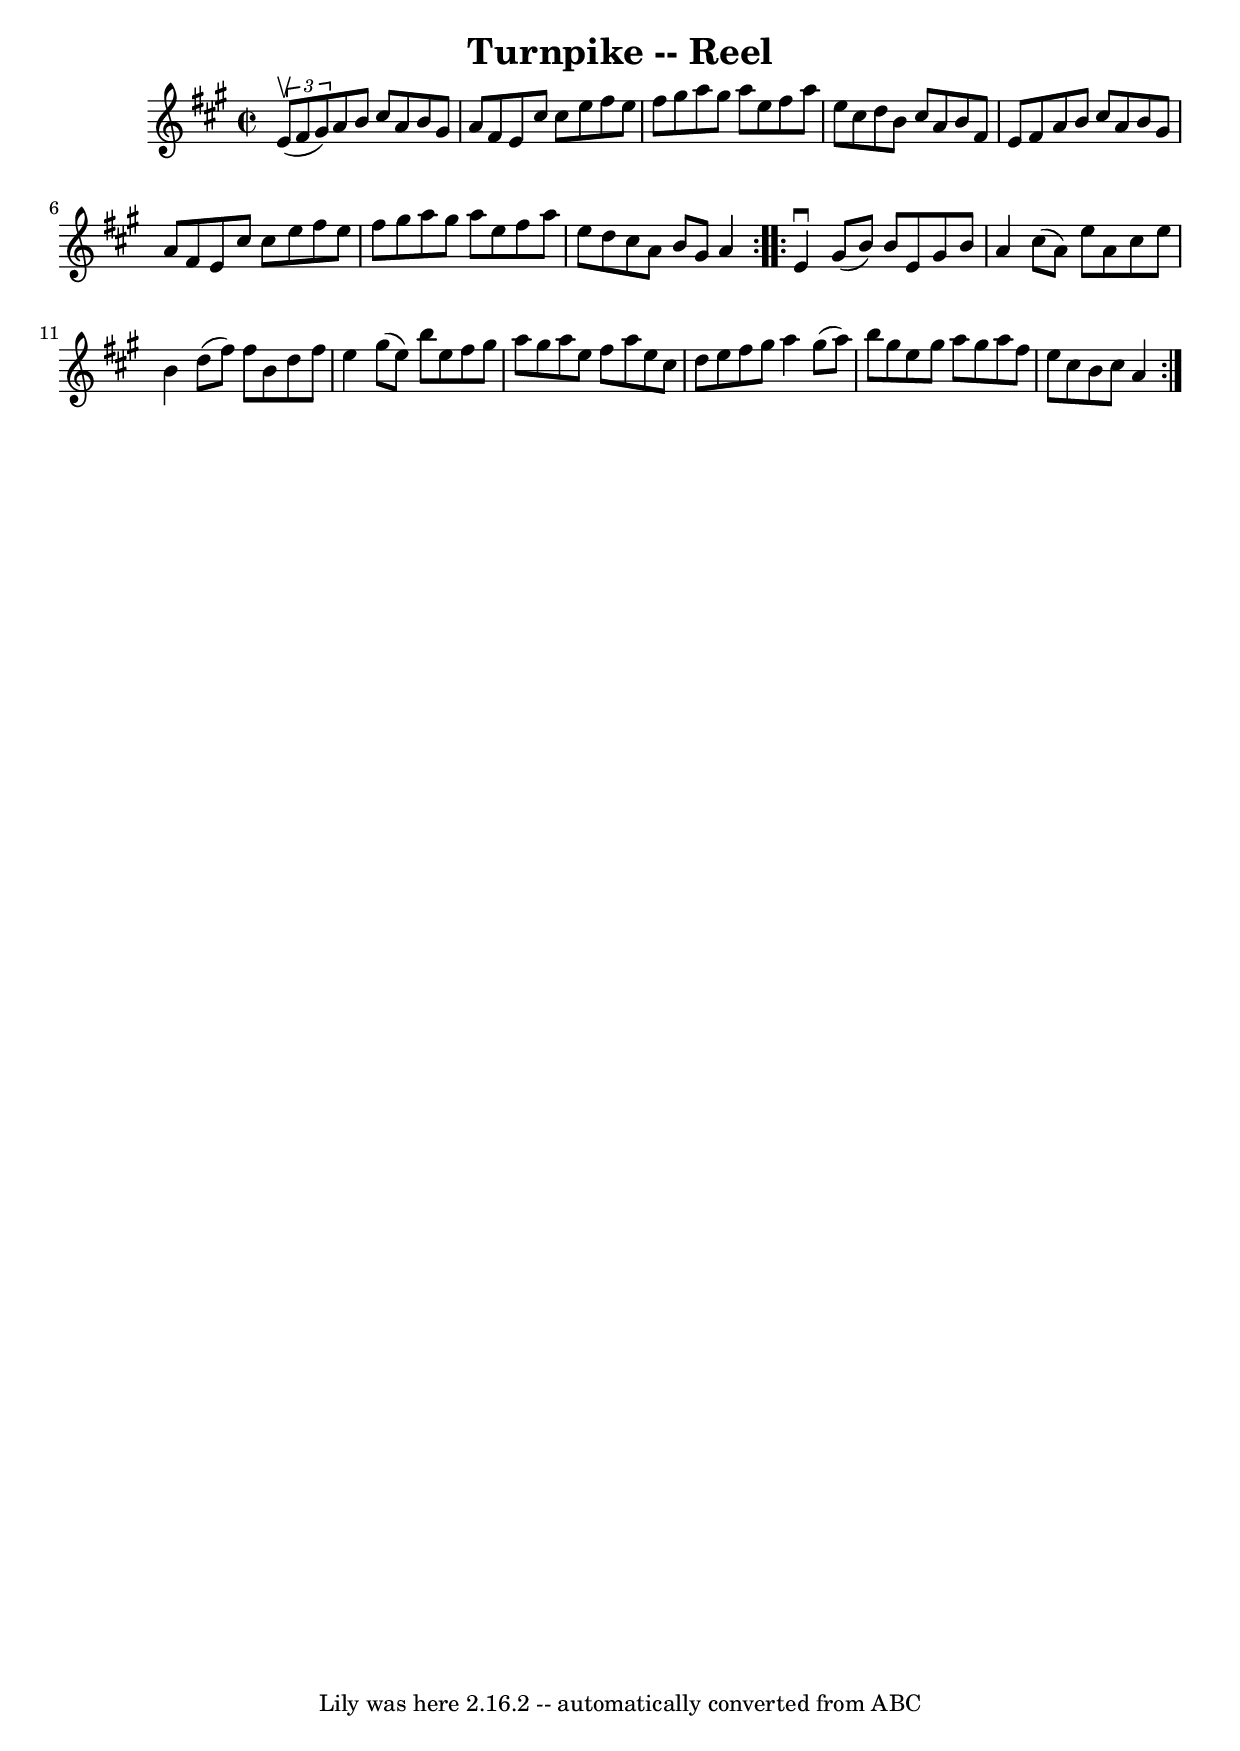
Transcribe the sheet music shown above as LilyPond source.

\version "2.7.40"
\include "Mammoth.ily"
\header {
	%% book = "Ryan's Mammoth Collection"
	crossRefNumber = "1"
	footnotes = "\\\\49"
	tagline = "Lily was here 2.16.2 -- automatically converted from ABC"
	title = "Turnpike -- Reel"
}
voicedefault =  {


\repeat volta 2 {
\override Staff.TimeSignature #'style = #'C
 \time 2/2 
\key a \major   \times 2/3 { e'8^\upbow(fis'8 gis'8) } 
|
 a'8 b'8 cis''8 a'8 b'8 gis'8 a'8 fis'8    
|
 e'8 cis''8 cis''8 e''8 fis''8 e''8 fis''8    
gis''8    |
 a''8 gis''8 a''8 e''8 fis''8 a''8 e''8   
 cis''8    |
 d''8 b'8 cis''8 a'8 b'8 fis'8 e'8    
fis'8    |
 a'8 b'8 cis''8 a'8 b'8 gis'8 a'8    
fis'8    |
 e'8 cis''8 cis''8 e''8 fis''8 e''8 fis''8 
 gis''8    |
 a''8 gis''8 a''8 e''8 fis''8 a''8    
e''8 d''8    |
 cis''8 a'8 b'8 gis'8 a'4    }     
\repeat volta 2 { e'4^\downbow gis'8 (b'8) b'8 e'8 gis'8    
b'8    |
 a'4 cis''8 (a'8) e''8 a'8 cis''8 e''8    
|
 b'4 d''8 (fis''8) fis''8 b'8 d''8 fis''8    
|
 e''4 gis''8 (e''8) b''8 e''8 fis''8 gis''8    
|
 a''8 gis''8 a''8 e''8 fis''8 a''8 e''8 cis''8 
   |
 d''8 e''8 fis''8 gis''8 a''4 gis''8 (a''8)   
|
 b''8 gis''8 e''8 gis''8 a''8 gis''8 a''8 fis''8 
   |
 e''8 cis''8 b'8 cis''8 a'4    }   
}

\score{
    <<

	\context Staff="default"
	{
	    \voicedefault 
	}

    >>
	\layout {
	}
	\midi {}
}
